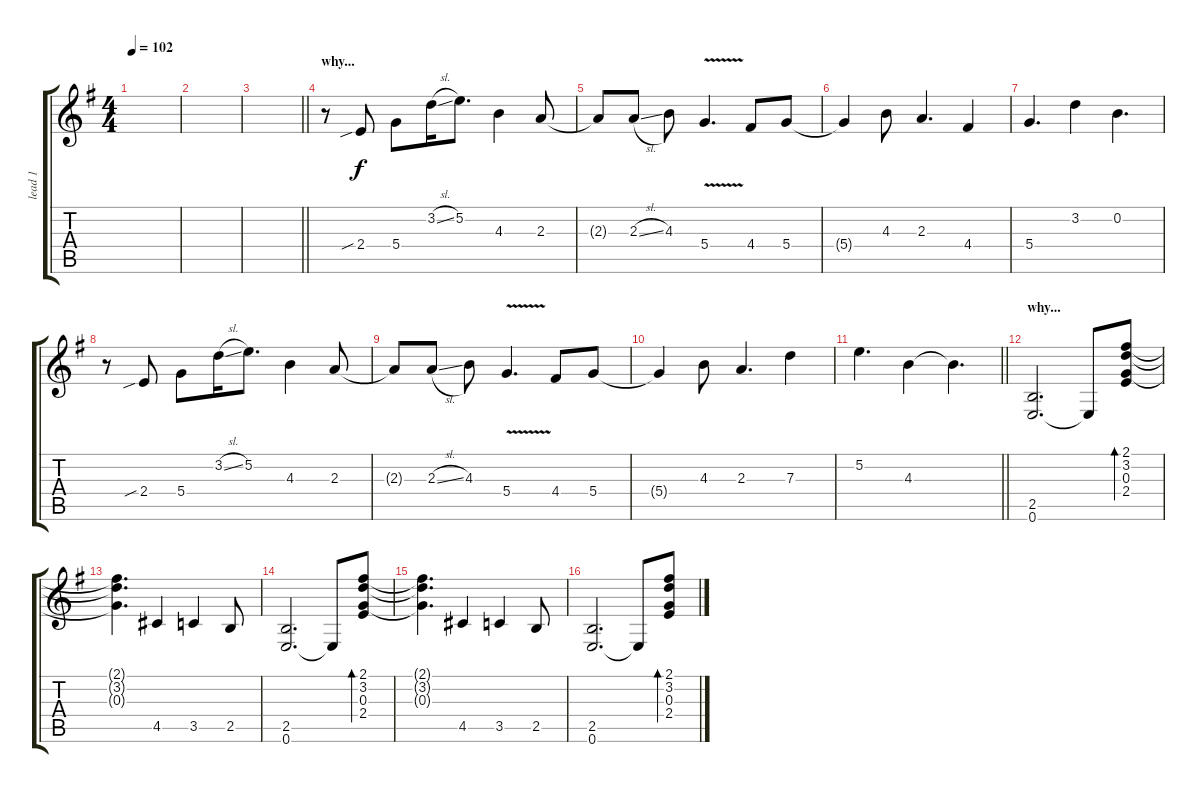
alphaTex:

\track ("lead 1" "lead 1") {instrument electricguitarjazz}
\staff {score tabs}
\tuning (E4 B3 G3 D3 A2 E2) {hide}
\ts (4 4)
\tempo 102
\clef g2
\ks eminor
|
|
\barLineRight lightlight
|
\section ("" "why...")
r.8 2.4{sib}.8 5.4.8 3.2{sl}.16 5.2.8{d} 4.3.4 2.3.8 |
2.3{t}.8 2.3{sl}.8 4.3.8 5.4{v}.4{d} 4.4.8 5.4.8 |
5.4{t}.4 4.3.8 2.3.4{d} 4.4.4 |
5.4.4{d} 3.2.4 0.2.4{d} |
r.8 2.4{sib}.8 5.4.8 3.2{sl}.16 5.2.8{d} 4.3.4 2.3.8 |
2.3{t}.8 2.3{sl}.8 4.3.8 5.4{v}.4{d} 4.4.8 5.4.8 |
5.4{t}.4 4.3.8 2.3.4{d} 7.3.4 |
\barLineRight lightlight
5.2.4{d} 4.3.4 4.3{t}.4{d} |
\section ("" "why...")
(2.5 0.6).2{d} 0.6{t}.8 (2.1 3.2 0.3 2.4).8{bd 240} |
(2.1{t} 3.2{t} 0.3{t}).4{d} 4.5.4 3.5.4 2.5.8 |
(2.5 0.6).2{d} 0.6{t}.8 (2.1 3.2 0.3 2.4).8{bd 240} |
(2.1{t} 3.2{t} 0.3{t}).4{d} 4.5.4 3.5.4 2.5.8 |
(2.5 0.6).2{d} 0.6{t}.8 (2.1 3.2 0.3 2.4).8{bd 240}
